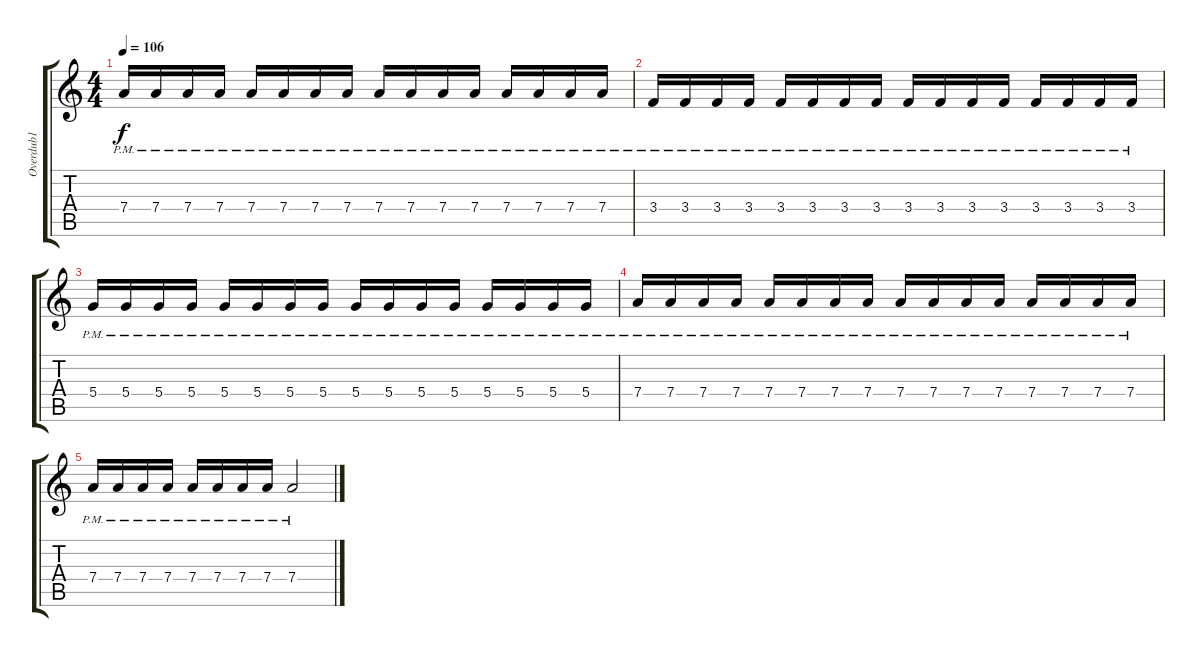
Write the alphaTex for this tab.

\track ("Overdub1" "Overdub1") {instrument overdrivenguitar}
\staff {score tabs}
\tuning (E4 B3 G3 D3 A2 E2) {hide}
\ts (4 4)
\tempo 106
\clef g2
\ks c
7.4{pm}.16{dy f} 7.4{pm}.16 7.4{pm}.16 7.4{pm}.16 7.4{pm}.16 7.4{pm}.16 7.4{pm}.16 7.4{pm}.16 7.4{pm}.16 7.4{pm}.16 7.4{pm}.16 7.4{pm}.16 7.4{pm}.16 7.4{pm}.16 7.4{pm}.16 7.4{pm}.16 |
3.4{pm}.16 3.4{pm}.16 3.4{pm}.16 3.4{pm}.16 3.4{pm}.16 3.4{pm}.16 3.4{pm}.16 3.4{pm}.16 3.4{pm}.16 3.4{pm}.16 3.4{pm}.16 3.4{pm}.16 3.4{pm}.16 3.4{pm}.16 3.4{pm}.16 3.4{pm}.16 |
5.4{pm}.16 5.4{pm}.16 5.4{pm}.16 5.4{pm}.16 5.4{pm}.16 5.4{pm}.16 5.4{pm}.16 5.4{pm}.16 5.4{pm}.16 5.4{pm}.16 5.4{pm}.16 5.4{pm}.16 5.4{pm}.16 5.4{pm}.16 5.4{pm}.16 5.4{pm}.16 |
7.4{pm}.16 7.4{pm}.16 7.4{pm}.16 7.4{pm}.16 7.4{pm}.16 7.4{pm}.16 7.4{pm}.16 7.4{pm}.16 7.4{pm}.16 7.4{pm}.16 7.4{pm}.16 7.4{pm}.16 7.4{pm}.16 7.4{pm}.16 7.4{pm}.16 7.4{pm}.16 |
7.4{pm}.16 7.4{pm}.16 7.4{pm}.16 7.4{pm}.16 7.4{pm}.16 7.4{pm}.16 7.4{pm}.16 7.4{pm}.16 7.4{pm}.2
